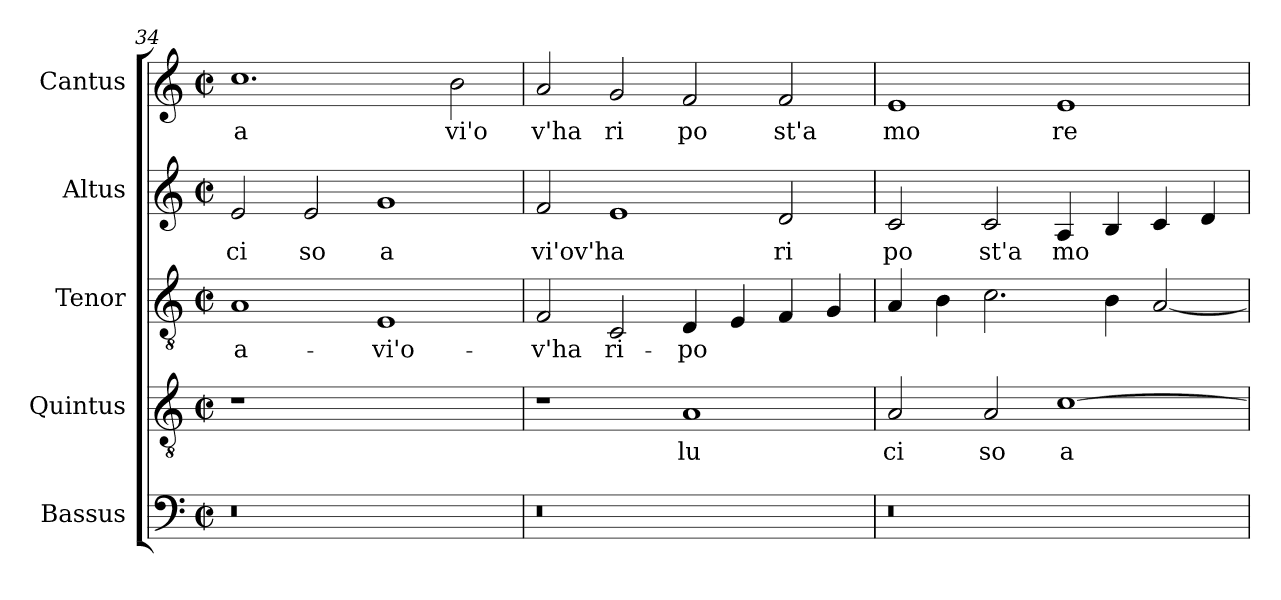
**kern	**kern	**text	**kern	**text	**kern	**text	**kern	**text
*part5	*part4	*part4	*part3	*part3	*part2	*part2	*part1	*part1
*staff5	*staff4	*staff4	*staff3	*staff3	*staff2	*staff2	*staff1	*staff1
*I"Bassus	*I"Quintus	*	*I"Tenor	*	*I"Altus	*	*I"Cantus	*
*clefF4	*clefGv2	*	*clefGv2	*	*clefG2	*	*clefG2	*
*k[]	*k[]	*	*k[]	*	*k[]	*	*k[]	*
*C:	*C:	*	*C:	*	*C:	*	*C:	*
*M2/2	*M2/2	*	*M2/2	*	*M2/2	*	*M2/2	*
*met(c|)	*met(c|)	*	*met(c|)	*	*met(c|)	*	*met(c|)	*
=34	=34	=34	=34	=34	=34	=34	=34	=34
!	!	!	!	!LO:LY:b:cj	!	!LO:LY:b:cj	!	!LO:LY:b:cj
0r	1r	.	1A	-a-	2e/	ci	1.cc	a
!	!	!	!	!	!	!LO:LY:b:cj	!	!
.	.	.	.	.	2e/	so	.	.
!	!	!	!	!LO:LY:b:cj	!	!LO:LY:b:cj	!	!
.	1ryy	.	1E	-vi'o-	1g	a	.	.
!	!	!	!	!	!	!	!	!LO:LY:b:cj
.	.	.	.	.	.	.	2b\	vi'o
=35	=35	=35	=35	=35	=35	=35	=35	=35
!	!	!	!	!LO:LY:b:cj	!	!LO:LY:b:cj	!	!LO:LY:b:cj
0r	1r	.	2F/	-v'ha	2f/	vi'ov'ha	2a/	v'ha
!	!	!	!	!LO:LY:b:cj	!	!LO:LY:b:cj	!	!LO:LY:b:cj
.	.	.	2C/	ri-	1e	.	2g/	ri
!	!	!LO:LY:b:cj	!	!LO:LY:b:cj	!	!	!	!LO:LY:b:cj
.	1A	lu	4D/	-po-	.	.	2f/	po
!	!	!	!	!LO:LY:b:cj	!	!	!	!
.	.	.	4E/	--	.	.	.	.
!	!	!	!	!LO:LY:b:cj	!	!LO:LY:b:cj	!	!LO:LY:b:cj
.	.	.	4F/	--	2d/	ri	2f/	st'a
!	!	!	!	!LO:LY:b:cj	!	!	!	!
.	.	.	4G/	--	.	.	.	.
=36	=36	=36	=36	=36	=36	=36	=36	=36
!	!	!LO:LY:b:cj	!	!LO:LY:b:cj	!	!LO:LY:b:cj	!	!LO:LY:b:cj
0r	2A/	ci	4A/	--	2c/	po	1e	mo
!	!	!	!	!LO:LY:b:cj	!	!	!	!
.	.	.	4B\	--	.	.	.	.
!	!	!LO:LY:b:cj	!	!LO:LY:b:cj	!	!LO:LY:b:cj	!	!
.	2A/	so	2.c\	--	2c/	st'a	.	.
!	!	!LO:LY:b:cj	!	!	!	!LO:LY:b:cj	!	!LO:LY:b:cj
.	[>1c	a	.	.	4A/	mo	1e	re
!	!	!	!	!LO:LY:b:cj	!	!LO:LY:b:cj	!	!
.	.	.	4B\	--	4B/	.	.	.
!	!	!	!	!LO:LY:b:cj	!	!LO:LY:b:cj	!	!
.	.	.	[<2A/	--	4c/	.	.	.
!	!	!	!	!	!	!LO:LY:b:cj	!	!
.	.	.	.	.	4d/	.	.	.
=	=	=	=	=	=	=	=	=
*-	*-	*-	*-	*-	*-	*-	*-	*-
